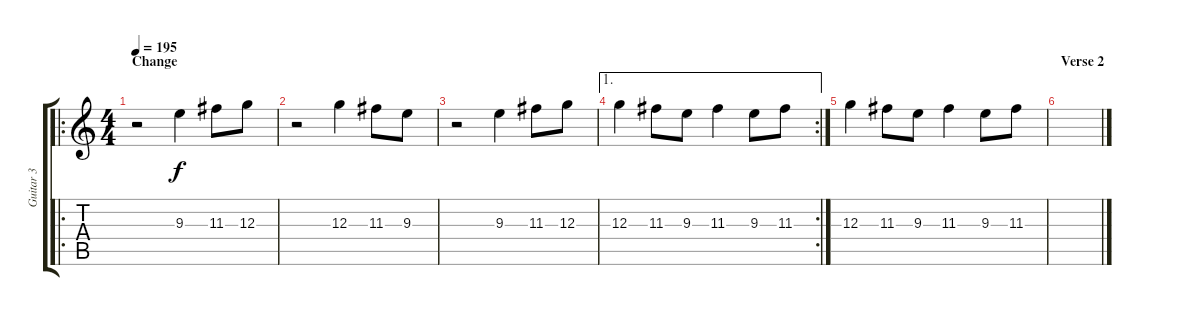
\track ("Guitar 3" "Guitar 3") {instrument distortionguitar}
\staff {score tabs}
\tuning (E4 B3 G3 D3 A2 E2) {hide}
\ro
\ts (4 4)
\section ("" "Change")
\tempo 195
\clef g2
\ks c
r.2{dy f} 9.3.4 11.3.8 12.3.8 |
r.2 12.3.4 11.3.8 9.3.8 |
r.2 9.3.4 11.3.8 12.3.8 |
\ae 1
\rc 2
12.3.4 11.3.8 9.3.8 11.3.4 9.3.8 11.3.8 |
12.3.4 11.3.8 9.3.8 11.3.4 9.3.8 11.3.8 |
\section ("" "Verse 2")
